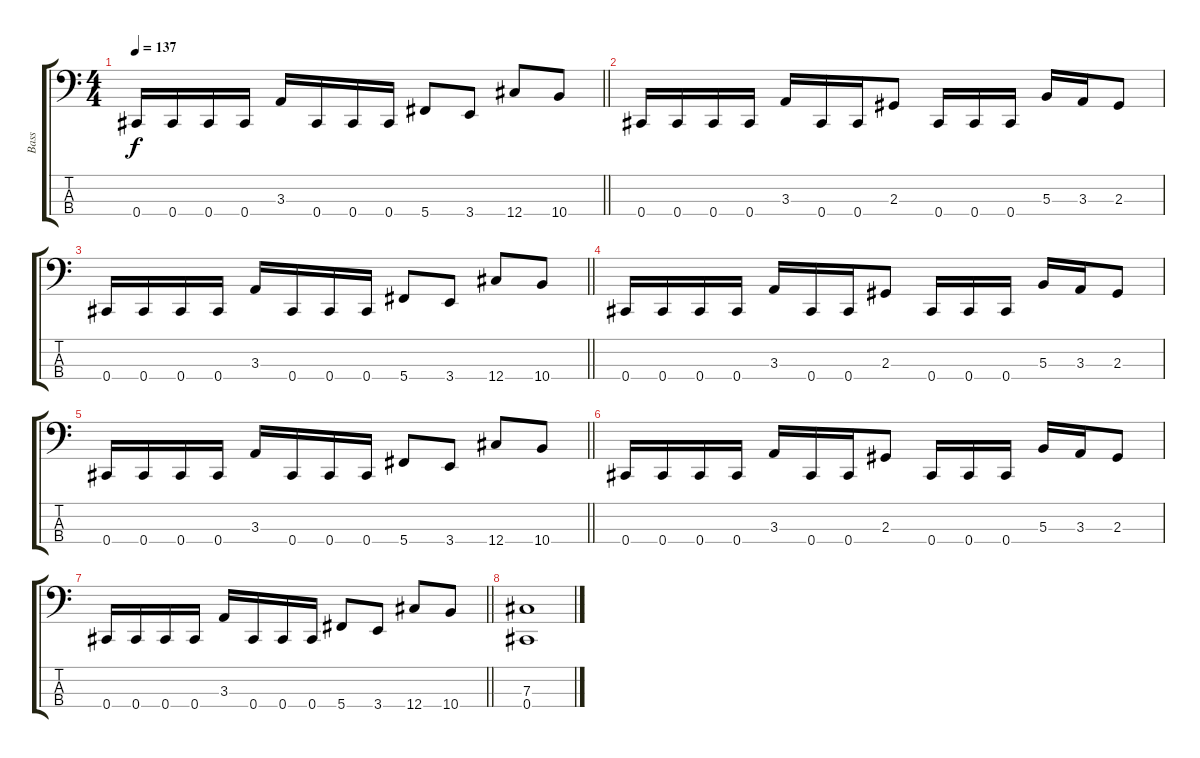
\track ("Bass" "Bass") {instrument electricbassfinger}
\staff {score tabs}
\tuning (E2 B1 Gb1 Db1) {hide}
\ts (4 4)
\tempo 137
\clef f4
\barLineRight lightlight
\ks c
0.4.16{dy f} 0.4.16 0.4.16 0.4.16 3.3.16 0.4.16 0.4.16 0.4.16 5.4.8 3.4.8 12.4.8 10.4.8 |
0.4.16 0.4.16 0.4.16 0.4.16 3.3.16 0.4.16 0.4.16 2.3.8 0.4.16 0.4.16 0.4.16 5.3.16 3.3.16 2.3.8 |
\barLineRight lightlight
0.4.16 0.4.16 0.4.16 0.4.16 3.3.16 0.4.16 0.4.16 0.4.16 5.4.8 3.4.8 12.4.8 10.4.8 |
0.4.16 0.4.16 0.4.16 0.4.16 3.3.16 0.4.16 0.4.16 2.3.8 0.4.16 0.4.16 0.4.16 5.3.16 3.3.16 2.3.8 |
\barLineRight lightlight
0.4.16 0.4.16 0.4.16 0.4.16 3.3.16 0.4.16 0.4.16 0.4.16 5.4.8 3.4.8 12.4.8 10.4.8 |
0.4.16 0.4.16 0.4.16 0.4.16 3.3.16 0.4.16 0.4.16 2.3.8 0.4.16 0.4.16 0.4.16 5.3.16 3.3.16 2.3.8 |
\barLineRight lightlight
0.4.16 0.4.16 0.4.16 0.4.16 3.3.16 0.4.16 0.4.16 0.4.16 5.4.8 3.4.8 12.4.8 10.4.8 |
(7.3 0.4).1
